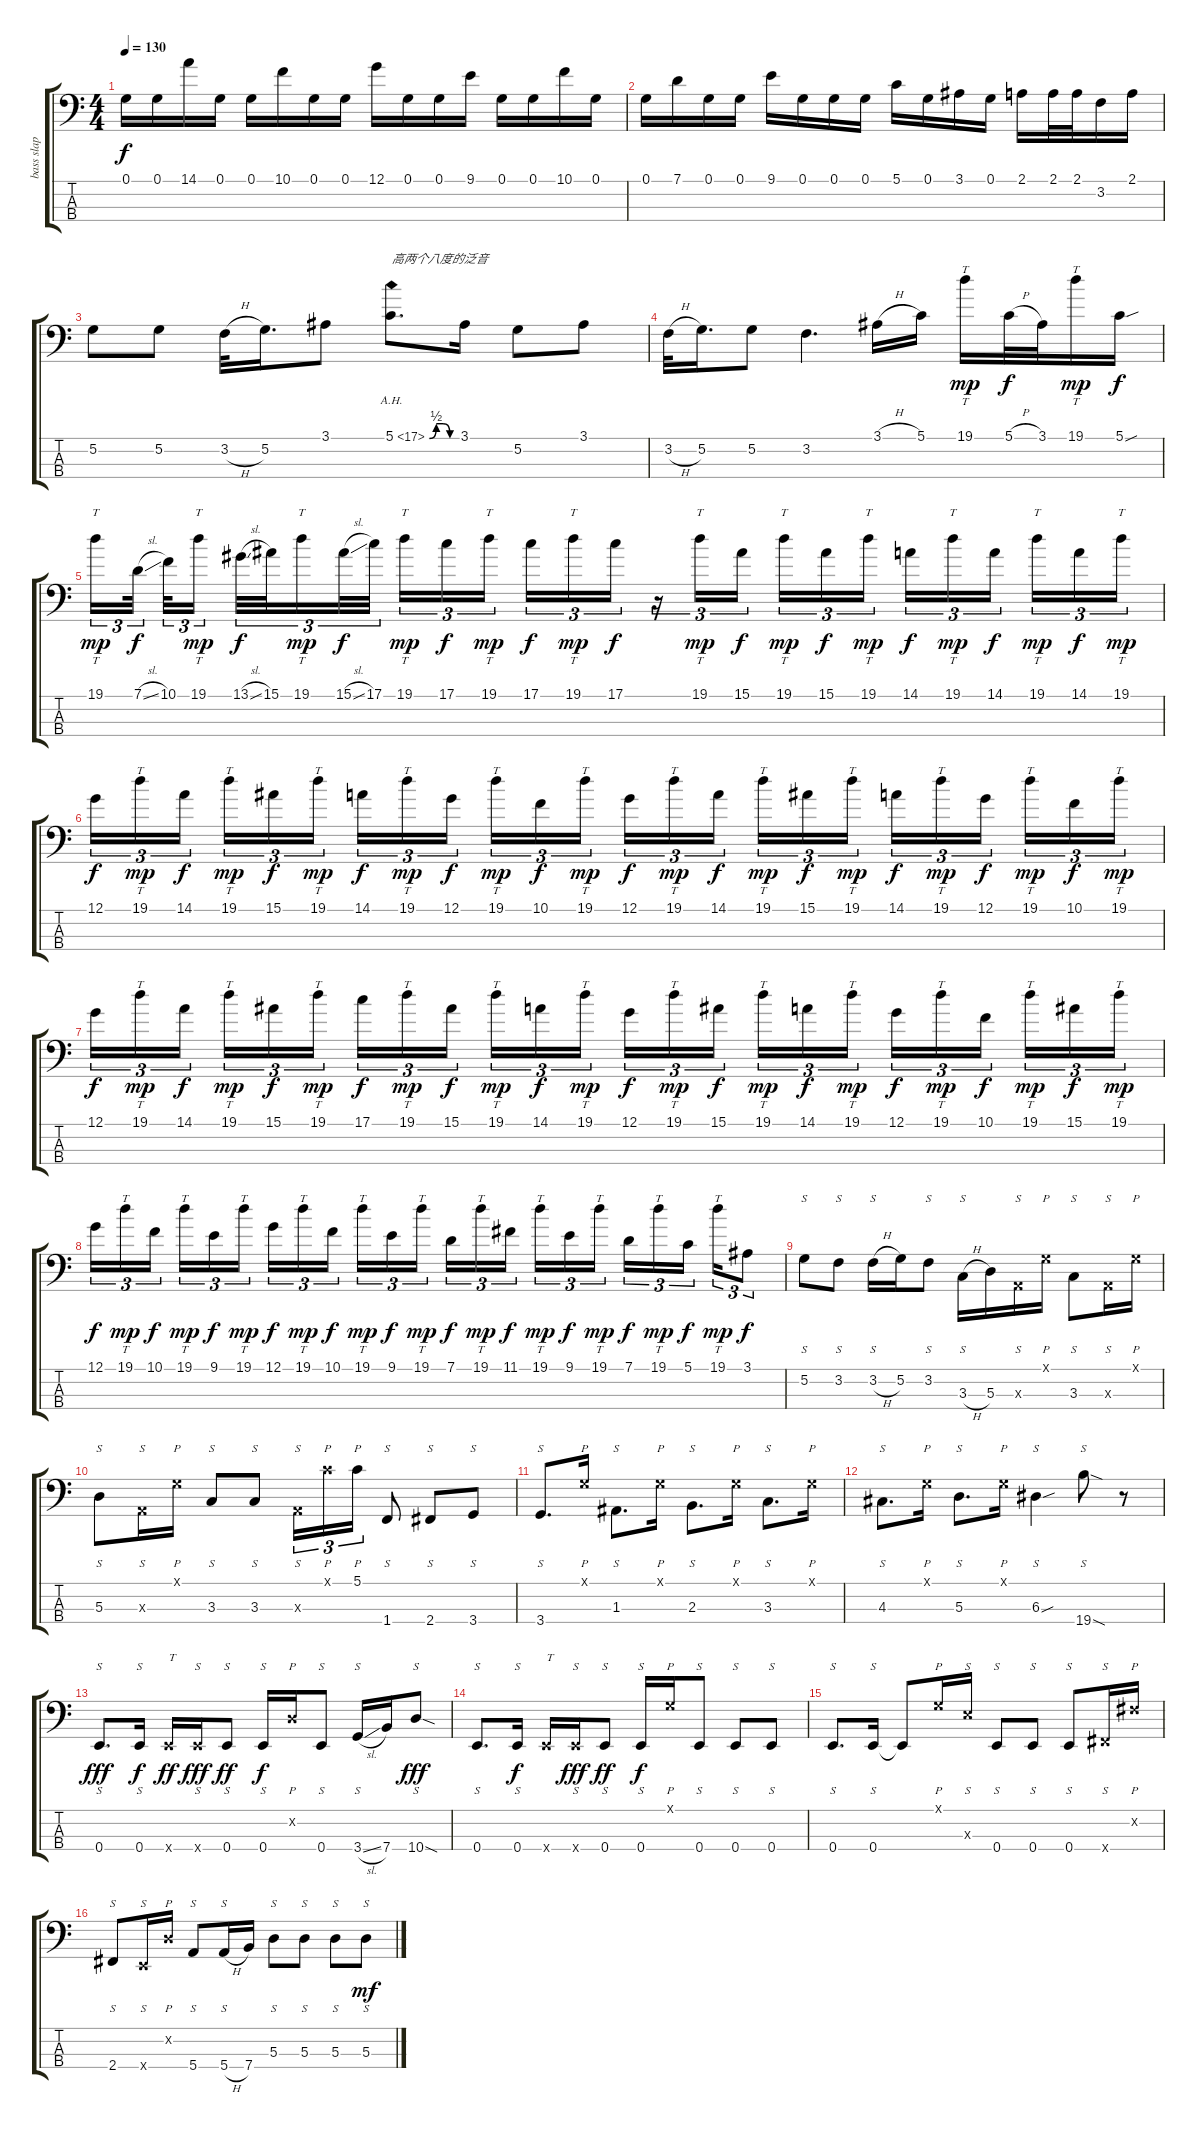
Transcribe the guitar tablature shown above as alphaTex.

\track ("bass slap" "bass slap") {instrument slapbass2}
\staff {score tabs}
\tuning (G2 D2 A1 E1) {hide}
\ts (4 4)
\tempo 130
\clef f4
\ks c
0.1.16{dy f} 0.1.16 14.1.16 0.1.16 0.1.16 10.1.16 0.1.16 0.1.16 12.1.16 0.1.16 0.1.16 9.1.16 0.1.16 0.1.16 10.1.16 0.1.16 |
0.1.16 7.1.16 0.1.16 0.1.16 9.1.16 0.1.16 0.1.16 0.1.16 5.1.16 0.1.16 3.1.16 0.1.16 2.1.16 2.1.32 2.1.32 3.2.16 2.1.16 |
5.2.8 5.2.8 3.2{h}.32 5.2.16{d} 3.1.8 5.1{be (custom 0 0 15 2 30 2 45 0 60 0) ah 12}.8{d txt "高两个八度的泛音"} 3.1.16 5.2.8 3.1.8 |
3.2{h}.32 5.2.16{d} 5.2.8 3.2.4{d} 3.1{h}.16 5.1.16 19.1.16{tt dy mp} 5.1{h}.32{dy f} 3.1.32 19.1.16{tt dy mp} 5.1{sou}.16{dy f} |
19.1.16{tt tu (3 2) dy mp} 7.1{sl}.32{tu (3 2) dy f beam splitsecondary} 10.1.32{tu (3 2)} 19.1.16{tt tu (3 2) dy mp beam splitsecondary} 13.1{sl}.32{tu (3 2) dy f} 15.1.32{tu (3 2)} 19.1.16{tt tu (3 2) dy mp} 15.1{sl}.32{tu (3 2) dy f} 17.1.32{tu (3 2)} 19.1.16{tt tu (3 2) dy mp} 17.1.16{tu (3 2) dy f} 19.1.16{tt tu (3 2) dy mp beam splitsecondary} 17.1.16{tu (3 2) dy f} 19.1.16{tt tu (3 2) dy mp} 17.1.16{tu (3 2) dy f} r.16{tu (3 2)} 19.1.16{tt tu (3 2) dy mp} 15.1.16{tu (3 2) dy f beam splitsecondary} 19.1.16{tt tu (3 2) dy mp} 15.1.16{tu (3 2) dy f} 19.1.16{tt tu (3 2) dy mp} 14.1.16{tu (3 2) dy f} 19.1.16{tt tu (3 2) dy mp} 14.1.16{tu (3 2) dy f beam splitsecondary} 19.1.16{tt tu (3 2) dy mp} 14.1.16{tu (3 2) dy f} 19.1.16{tt tu (3 2) dy mp} |
12.1.16{tu (3 2) dy f} 19.1.16{tt tu (3 2) dy mp} 14.1.16{tu (3 2) dy f beam splitsecondary} 19.1.16{tt tu (3 2) dy mp} 15.1.16{tu (3 2) dy f} 19.1.16{tt tu (3 2) dy mp} 14.1.16{tu (3 2) dy f} 19.1.16{tt tu (3 2) dy mp} 12.1.16{tu (3 2) dy f beam splitsecondary} 19.1.16{tt tu (3 2) dy mp} 10.1.16{tu (3 2) dy f} 19.1.16{tt tu (3 2) dy mp} 12.1.16{tu (3 2) dy f} 19.1.16{tt tu (3 2) dy mp} 14.1.16{tu (3 2) dy f beam splitsecondary} 19.1.16{tt tu (3 2) dy mp} 15.1.16{tu (3 2) dy f} 19.1.16{tt tu (3 2) dy mp} 14.1.16{tu (3 2) dy f} 19.1.16{tt tu (3 2) dy mp} 12.1.16{tu (3 2) dy f beam splitsecondary} 19.1.16{tt tu (3 2) dy mp} 10.1.16{tu (3 2) dy f} 19.1.16{tt tu (3 2) dy mp} |
12.1.16{tu (3 2) dy f} 19.1.16{tt tu (3 2) dy mp} 14.1.16{tu (3 2) dy f beam splitsecondary} 19.1.16{tt tu (3 2) dy mp} 15.1.16{tu (3 2) dy f} 19.1.16{tt tu (3 2) dy mp} 17.1.16{tu (3 2) dy f} 19.1.16{tt tu (3 2) dy mp} 15.1.16{tu (3 2) dy f beam splitsecondary} 19.1.16{tt tu (3 2) dy mp} 14.1.16{tu (3 2) dy f} 19.1.16{tt tu (3 2) dy mp} 12.1.16{tu (3 2) dy f} 19.1.16{tt tu (3 2) dy mp} 15.1.16{tu (3 2) dy f beam splitsecondary} 19.1.16{tt tu (3 2) dy mp} 14.1.16{tu (3 2) dy f} 19.1.16{tt tu (3 2) dy mp} 12.1.16{tu (3 2) dy f} 19.1.16{tt tu (3 2) dy mp} 10.1.16{tu (3 2) dy f beam splitsecondary} 19.1.16{tt tu (3 2) dy mp} 15.1.16{tu (3 2) dy f} 19.1.16{tt tu (3 2) dy mp} |
12.1.16{tu (3 2) dy f} 19.1.16{tt tu (3 2) dy mp} 10.1.16{tu (3 2) dy f beam splitsecondary} 19.1.16{tt tu (3 2) dy mp} 9.1.16{tu (3 2) dy f} 19.1.16{tt tu (3 2) dy mp} 12.1.16{tu (3 2) dy f} 19.1.16{tt tu (3 2) dy mp} 10.1.16{tu (3 2) dy f beam splitsecondary} 19.1.16{tt tu (3 2) dy mp} 9.1.16{tu (3 2) dy f} 19.1.16{tt tu (3 2) dy mp} 7.1.16{tu (3 2) dy f} 19.1.16{tt tu (3 2) dy mp} 11.1.16{tu (3 2) dy f beam splitsecondary} 19.1.16{tt tu (3 2) dy mp} 9.1.16{tu (3 2) dy f} 19.1.16{tt tu (3 2) dy mp} 7.1.16{tu (3 2) dy f} 19.1.16{tt tu (3 2) dy mp} 5.1.16{tu (3 2) dy f beam splitsecondary} 19.1.16{tt tu (3 2) dy mp} 3.1.8{tu (3 2) dy f} |
5.2.8{s instrument slapbass2} 3.2.8{s} 3.2{h}.16{s} 5.2.16 3.2.8{s} 3.3{h}.16{s} 5.3.16 0.3{x}.16{s} 0.1{x}.16{p} 3.3.8{s} 0.3{x}.16{s} 0.1{x}.16{p} |
5.3.8{s} 0.3{x}.16{s} 0.1{x}.16{p} 3.3.8{s} 3.3.8{s} 0.3{x}.16{s tu (3 2)} 5.1{x}.16{p tu (3 2)} 5.1.16{p tu (3 2)} 1.4.8{s} 2.4.8{s} 3.4.8{s} |
3.4.8{s d} 0.1{x}.16{p} 1.3.8{s d} 0.1{x}.16{p} 2.3.8{s d} 0.1{x}.16{p} 3.3.8{s d} 0.1{x}.16{p} |
4.3.8{s d} 0.1{x}.16{p} 5.3.8{s d} 0.1{x}.16{p} 6.3{sou}.4{s} 19.4{sod}.8{s} r.8 |
0.4.8{s d dy fff} 0.4.16{s dy f} 0.4{x}.16{txt "T" dy ff} 0.4{x}.16{s dy fff} 0.4.8{s dy ff} 0.4.16{s dy f} 0.2{x}.16{p} 0.4.8{s} 3.4{sl}.16{s} 7.4.16 10.4{sod}.8{s dy fff} |
0.4.8{s d} 0.4.16{s dy f} 0.4{x}.16{txt "T"} 0.4{x}.16{s dy fff} 0.4.8{s dy ff} 0.4.16{s dy f} 0.1{x}.16{p} 0.4.8{s} 0.4.8{s} 0.4.8{s} |
0.4.8{s d} 0.4.16{s} 0.4{t}.8 0.1{x}.16{p} 7.3{x}.16{s} 0.4.8{s} 0.4.8{s} 0.4.8{s} 2.4{x}.16{s} 4.2{x}.16{p} |
2.4.8{s} 0.4{x}.16{s} 0.2{x}.16{p} 5.4.8{s} 5.4{h}.16{s} 7.4.16 5.3.8{s} 5.3.8{s} 5.3.8{s} 5.3.8{s dy mf}
